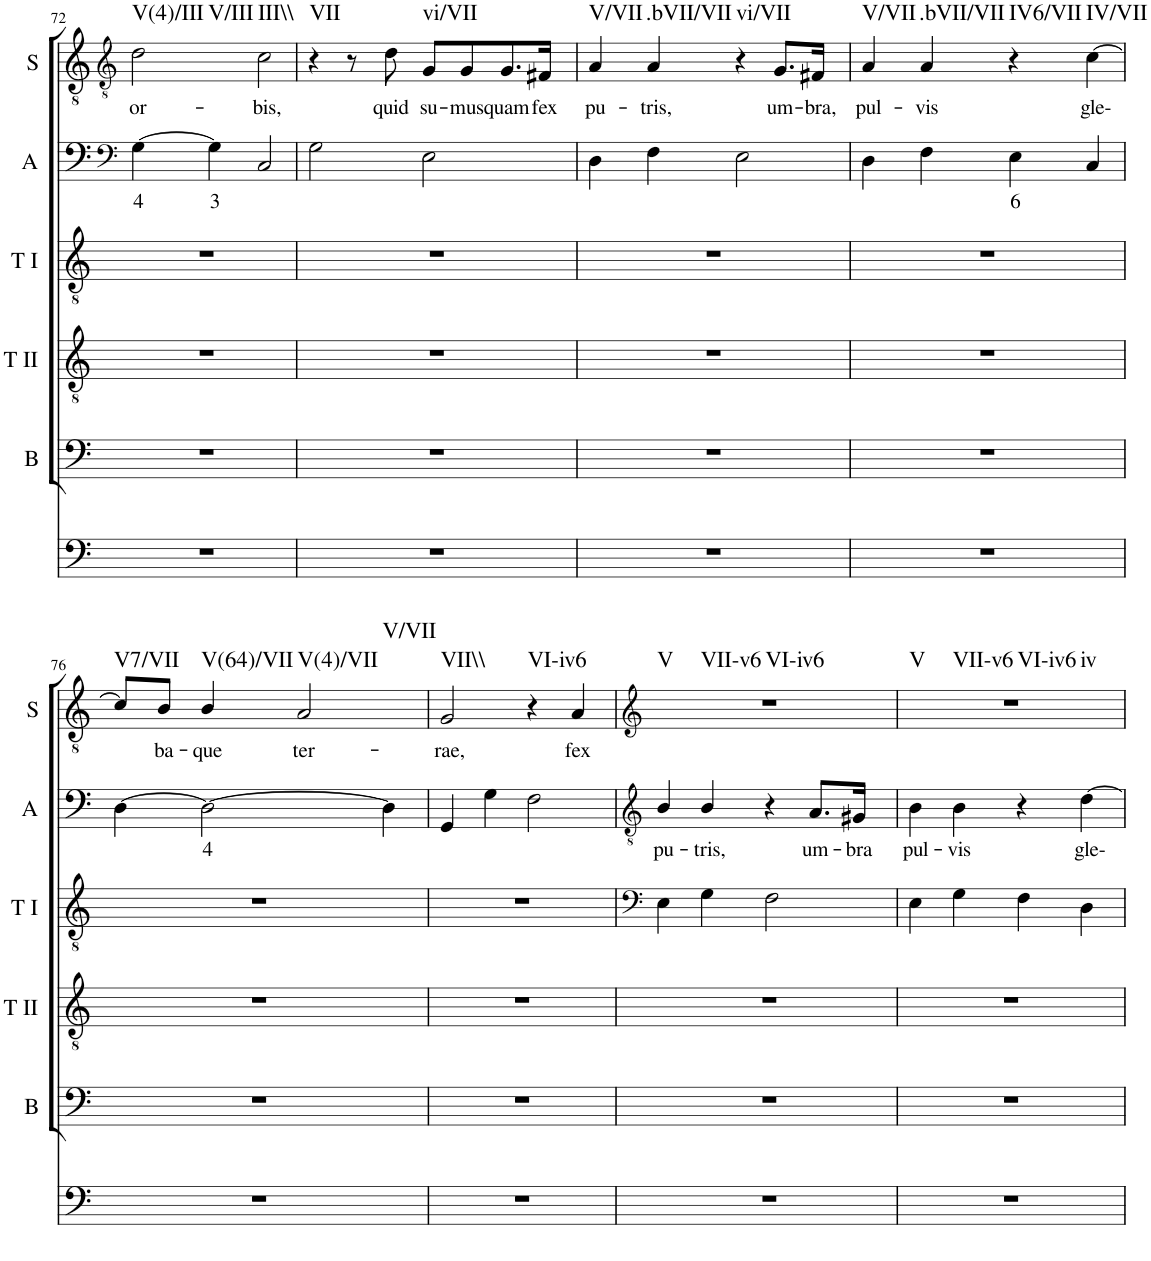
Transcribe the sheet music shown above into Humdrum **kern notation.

**kern	**kern	**kern	**kern	**kern	**text	**kern	**text	**harte
*part6	*part5	*part4	*part3	*part2	*part2	*part1	*part1	*part1
*staff6	*staff5	*staff4	*staff3	*staff2	*staff2	*staff1	*staff1	*
*I"Continuo	*I"Bass	*I"Tenor II	*I"Tenor I	*I"Alto	*	*I"Soprano	*	*
*	*I'B	*I'T II	*I'T I	*I'A	*	*I'S	*	*
!!LO:PB:g=z
*clefF4	*clefF4	*clefGv2	*clefGv2	*clefF4	*	*clefGv2	*	*
*k[]	*k[]	*k[]	*k[]	*k[]	*	*k[]	*	*
=72	=72	=72	=72	=72	=72	=72	=72	=72
!	!	!	!	!	!LO:LY:b	!	!LO:LY:b	!LO:H:n=1:kt=V(4)/III
!	!	!	!	!	!	!	!	!LO:H:n=2:kt=V/III
1r	1r	1r	1r	[4G\	4	2d\	or-	N N
!	!	!	!	!	!LO:LY:b	!	!	!
.	.	.	.	4G\]	3	.	.	.
!	!	!	!	!	!	!	!LO:LY:b	!LO:H:kt=III\\
.	.	.	.	2C/	.	2c\	bis,	N
=73	=73	=73	=73	=73	=73	=73	=73	=73
!	!	!	!	!	!	!	!	!LO:H:kt=VII
1r	1r	1r	1r	2G\	.	4r	.	N
.	.	.	.	.	.	8r	.	.
!	!	!	!	!	!	!	!LO:LY:b	!
.	.	.	.	.	.	8d\	quid	.
!	!	!	!	!	!	!	!LO:LY:b	!LO:H:kt=vi/VII
.	.	.	.	2E\	.	8G/L	su-	N
!	!	!	!	!	!	!	!LO:LY:b	!
.	.	.	.	.	.	8G/	mus	.
!	!	!	!	!	!	!	!LO:LY:b	!
.	.	.	.	.	.	8.G/	quam	.
!	!	!	!	!	!	!	!LO:LY:b	!
.	.	.	.	.	.	16F#X/Jk	fex	.
=74	=74	=74	=74	=74	=74	=74	=74	=74
!	!	!	!	!	!	!	!LO:LY:b	!LO:H:kt=V/VII
1r	1r	1r	1r	4D\	.	4A/	pu-	N
!	!	!	!	!	!	!	!LO:LY:b	!LO:H:kt=.bVII/VII
.	.	.	.	4F\	.	4A/	tris,	N
!	!	!	!	!	!	!	!	!LO:H:kt=vi/VII
.	.	.	.	2E\	.	4r	.	N
!	!	!	!	!	!	!	!LO:LY:b	!
.	.	.	.	.	.	8.G/L	um-	.
!	!	!	!	!	!	!	!LO:LY:b	!
.	.	.	.	.	.	16F#X/Jk	bra,	.
=75	=75	=75	=75	=75	=75	=75	=75	=75
!	!	!	!	!	!	!	!LO:LY:b	!LO:H:kt=V/VII
1r	1r	1r	1r	4D\	.	4A/	pul-	N
!	!	!	!	!	!	!	!LO:LY:b	!LO:H:kt=.bVII/VII
.	.	.	.	4F\	.	4A/	vis	N
!	!	!	!	!	!LO:LY:b	!	!	!LO:H:kt=IV6/VII
.	.	.	.	4E\	6	4r	.	N
!	!	!	!	!	!	!	!LO:LY:b	!LO:H:kt=IV/VII
.	.	.	.	4C/	.	[4c\	gle-	N
!!LO:LB:g=z
=76	=76	=76	=76	=76	=76	=76	=76	=76
!	!	!	!	!	!	!	!	!LO:H:kt=V7/VII
1r	1r	1r	1r	[4D\	.	8c/L]	.	N
!	!	!	!	!	!	!	!LO:LY:b	!
.	.	.	.	.	.	8B/J	ba-	.
!	!	!	!	!	!LO:LY:b	!	!LO:LY:b	!LO:H:kt=V(64)/VII
.	.	.	.	2D\_	4	4B/	que	N
!	!	!	!	!	!	!	!LO:LY:b	!LO:H:n=1:kt=V(4)/VII
!	!	!	!	!	!	!	!	!LO:H:n=2:kt=V/VII
.	.	.	.	.	.	2A/	ter-	N N
.	.	.	.	4D\]	.	.	.	.
=77	=77	=77	=77	=77	=77	=77	=77	=77
!	!	!	!	!	!	!	!LO:LY:b	!LO:H:kt=VII\\
1r	1r	1r	1r	4GG/	.	2G/	rae,	N
.	.	.	.	4G\	.	.	.	.
!	!	!	!	!	!	!	!	!LO:H:kt=VI-iv6
.	.	.	.	2F\	.	4r	.	N
!	!	!	!	!	!	!	!LO:LY:b	!
.	.	.	.	.	.	4A/	fex	.
=78	=78	=78	=78	=78	=78	=78	=78	=78
*	*	*	*clefF4	*clefGv2	*	*clefG2	*	*
!	!	!	!	!	!LO:LY:b	!	!	!LO:H:n=1:kt=V
!	!	!	!	!	!	!	!	!LO:H:n=2:kt=VII-v6
!	!	!	!	!	!	!	!	!LO:H:n=3:kt=VI-iv6
1r	1r	1r	4E\	4B/	pu-	1r	.	N N N
!	!	!	!	!	!LO:LY:b	!	!	!
.	.	.	4G\	4B/	tris,	.	.	.
.	.	.	2F\	4r	.	.	.	.
!	!	!	!	!	!LO:LY:b	!	!	!
.	.	.	.	8.A/L	um-	.	.	.
!	!	!	!	!	!LO:LY:b	!	!	!
.	.	.	.	16G#X/Jk	bra	.	.	.
=79	=79	=79	=79	=79	=79	=79	=79	=79
!	!	!	!	!	!LO:LY:b	!	!	!LO:H:n=1:kt=V
!	!	!	!	!	!	!	!	!LO:H:n=2:kt=VII-v6
!	!	!	!	!	!	!	!	!LO:H:n=3:kt=VI-iv6
!	!	!	!	!	!	!	!	!LO:H:n=4:kt=iv
1r	1r	1r	4E\	4B\	pul-	1r	.	N N N N
!	!	!	!	!	!LO:LY:b	!	!	!
.	.	.	4G\	4B\	vis	.	.	.
.	.	.	4F\	4r	.	.	.	.
!	!	!	!	!	!LO:LY:b	!	!	!
.	.	.	4D\	[4d\	gle-	.	.	.
=	=	=	=	=	=	=	=	=
*-	*-	*-	*-	*-	*-	*-	*-	*-
